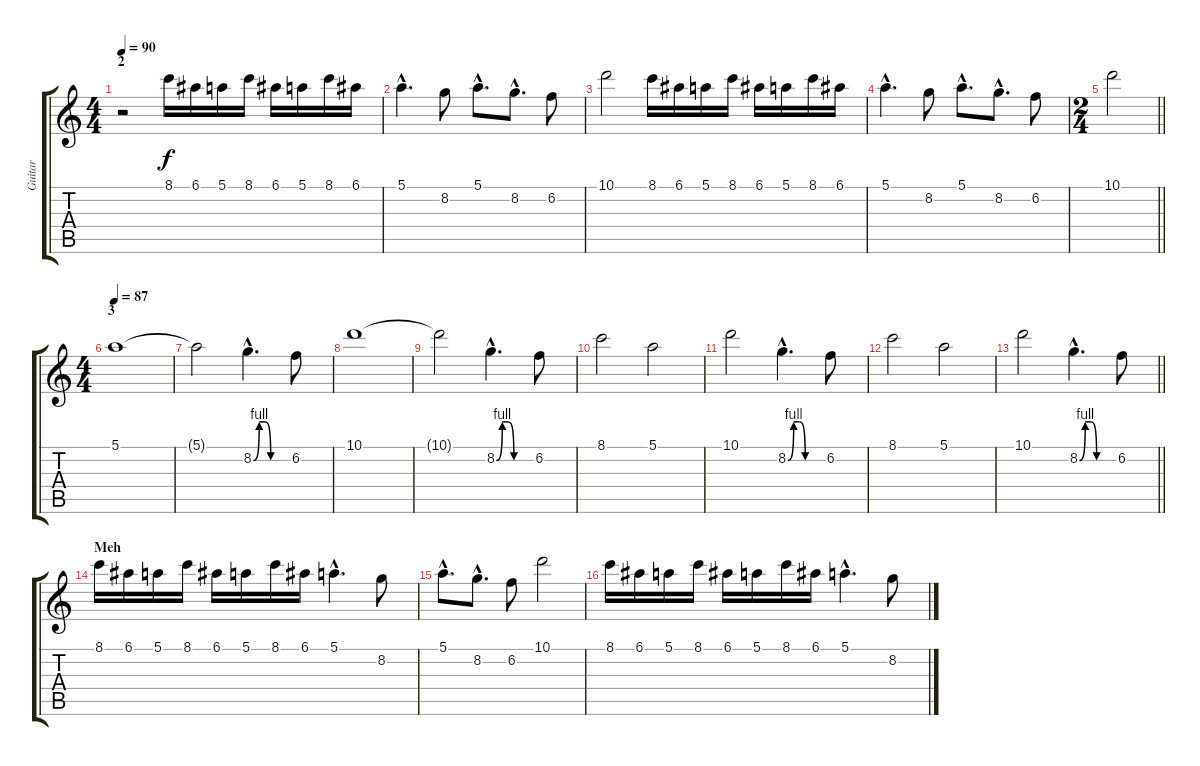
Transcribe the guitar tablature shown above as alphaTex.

\track ("Guitar" "Guitar") {instrument distortionguitar}
\staff {score tabs}
\tuning (E4 B3 G3 D3 A2 E2) {hide}
\ts (4 4)
\section ("" "2")
\tempo 90
\clef g2
\ks c
r.2{dy f} 8.1.16 6.1.16 5.1.16 8.1.16 6.1.16 5.1.16 8.1.16 6.1.16 |
5.1{hac}.4{d} 8.2.8 5.1{hac}.8{d} 8.2{hac}.8{d} 6.2.8 |
10.1.2 8.1.16 6.1.16 5.1.16 8.1.16 6.1.16 5.1.16 8.1.16 6.1.16 |
5.1{hac}.4{d} 8.2.8 5.1{hac}.8{d} 8.2{hac}.8{d} 6.2.8 |
\ts (2 4)
\barLineRight lightlight
10.1.2 |
\ts (4 4)
\section ("" "3")
\tempo 87
5.1.1 |
5.1{t}.2 8.2{be (custom 0 0 10 4 20 4 30 0 60 0) hac}.4{d} 6.2.8 |
10.1.1 |
10.1{t}.2 8.2{be (custom 0 0 10 4 20 4 30 0 60 0) hac}.4{d} 6.2.8 |
8.1.2 5.1.2 |
10.1.2 8.2{be (custom 0 0 10 4 20 4 30 0 60 0) hac}.4{d} 6.2.8 |
8.1.2 5.1.2 |
\barLineRight lightlight
10.1.2 8.2{be (custom 0 0 10 4 20 4 30 0 60 0) hac}.4{d} 6.2.8 |
\section ("" "Meh")
8.1.16 6.1.16 5.1.16 8.1.16 6.1.16 5.1.16 8.1.16 6.1.16 5.1{hac}.4{d} 8.2.8 |
5.1{hac}.8{d} 8.2{hac}.8{d} 6.2.8 10.1.2 |
8.1.16 6.1.16 5.1.16 8.1.16 6.1.16 5.1.16 8.1.16 6.1.16 5.1{hac}.4{d} 8.2.8
